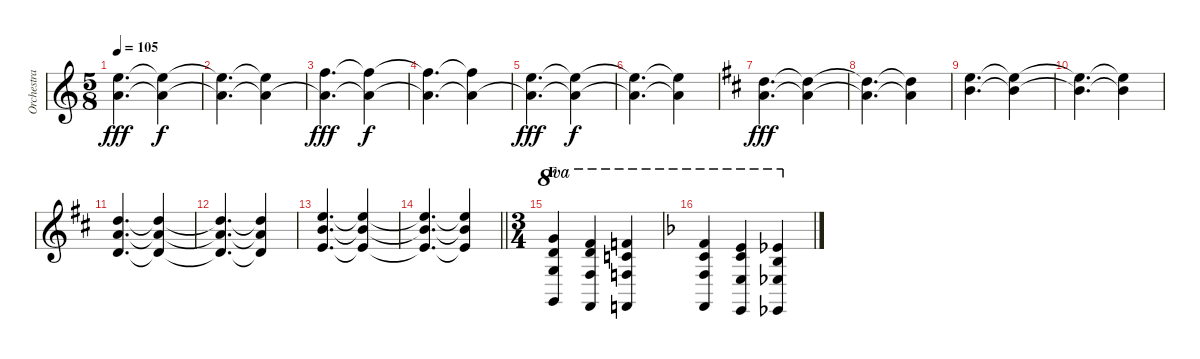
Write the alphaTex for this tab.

\track ("Orchestra" "Orchestra") {instrument brasssection}
\staff {score}
\tuning (D4 A3 F3 C3 G2 D2) {hide}
\ts (5 8)
\tempo 105
\clef g2
\ks aminor
(14.1 12.2{t}).4{d dy fff} (14.1{t} 12.2{t}).4{dy f} |
(14.1{t} 12.2{t}).4{d} (14.1{t} 12.2{t}).4 |
(15.1 12.2{t}).4{d dy fff} (15.1{t} 12.2{t}).4{dy f} |
(15.1{t} 12.2{t}).4{d} (15.1{t} 12.2{t}).4 |
(14.1 12.2{t}).4{d dy fff} (14.1{t} 12.2{t}).4{dy f} |
(14.1{t} 12.2{t}).4{d} (14.1{t} 12.2{t}).4 |
\ks bminor
(12.1 12.2).4{d dy fff} (12.1{t} 12.2{t}).4 |
(12.1{t} 12.2{t}).4{d} (12.1{t} 12.2{t}).4 |
(14.1 14.2).4{d} (14.1{t} 14.2{t}).4 |
(14.1{t} 14.2{t}).4{d} (14.1{t} 14.2{t}).4 |
(12.1 12.2 9.3).4{d} (12.1{t} 12.2{t} 9.3{t}).4 |
(12.1{t} 12.2{t} 9.3{t}).4{d} (12.1{t} 12.2{t} 9.3{t}).4 |
(14.1 14.2 11.3).4{d} (14.1{t} 14.2{t} 11.3{t}).4 |
\barLineRight lightlight
(14.1{t} 14.2{t} 11.3{t}).4{d} (14.1{t} 14.2{t} 11.3{t}).4 |
\ts (3 4)
\section ("" "F")
\ks d
(17.1 17.2 14.3 12.5).4{ot 8va} (16.1 17.2 13.3 11.5).4{ot 8va} (15.1 15.2 12.3 10.5).4{ot 8va} |
\ks dminor
(15.1 15.2 12.3 10.5).4{ot 8va} (14.1 15.2 11.3 9.5).4{ot 8va} (13.1 13.2 10.3 8.5).4{ot 8va}
